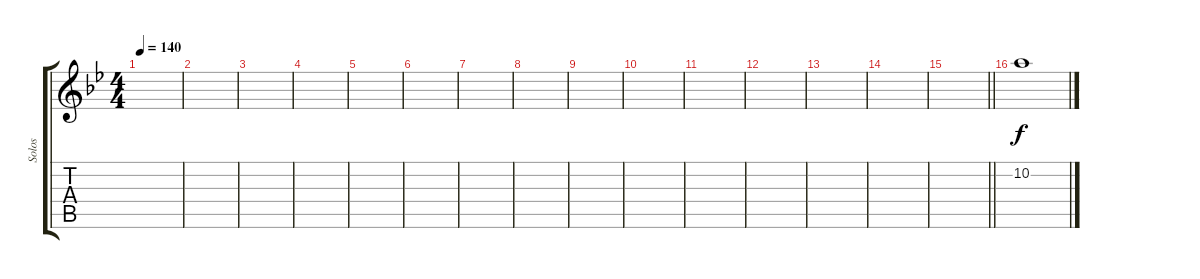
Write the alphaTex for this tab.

\track ("Solos" "Solos") {instrument distortionguitar}
\staff {score tabs}
\tuning (E4 B3 G3 D3 A2 E2) {hide}
\ts (4 4)
\tempo 140
\clef g2
\ks gminor
|
|
|
|
|
|
|
|
|
|
|
|
|
|
\barLineRight lightlight
|
10.2.1
